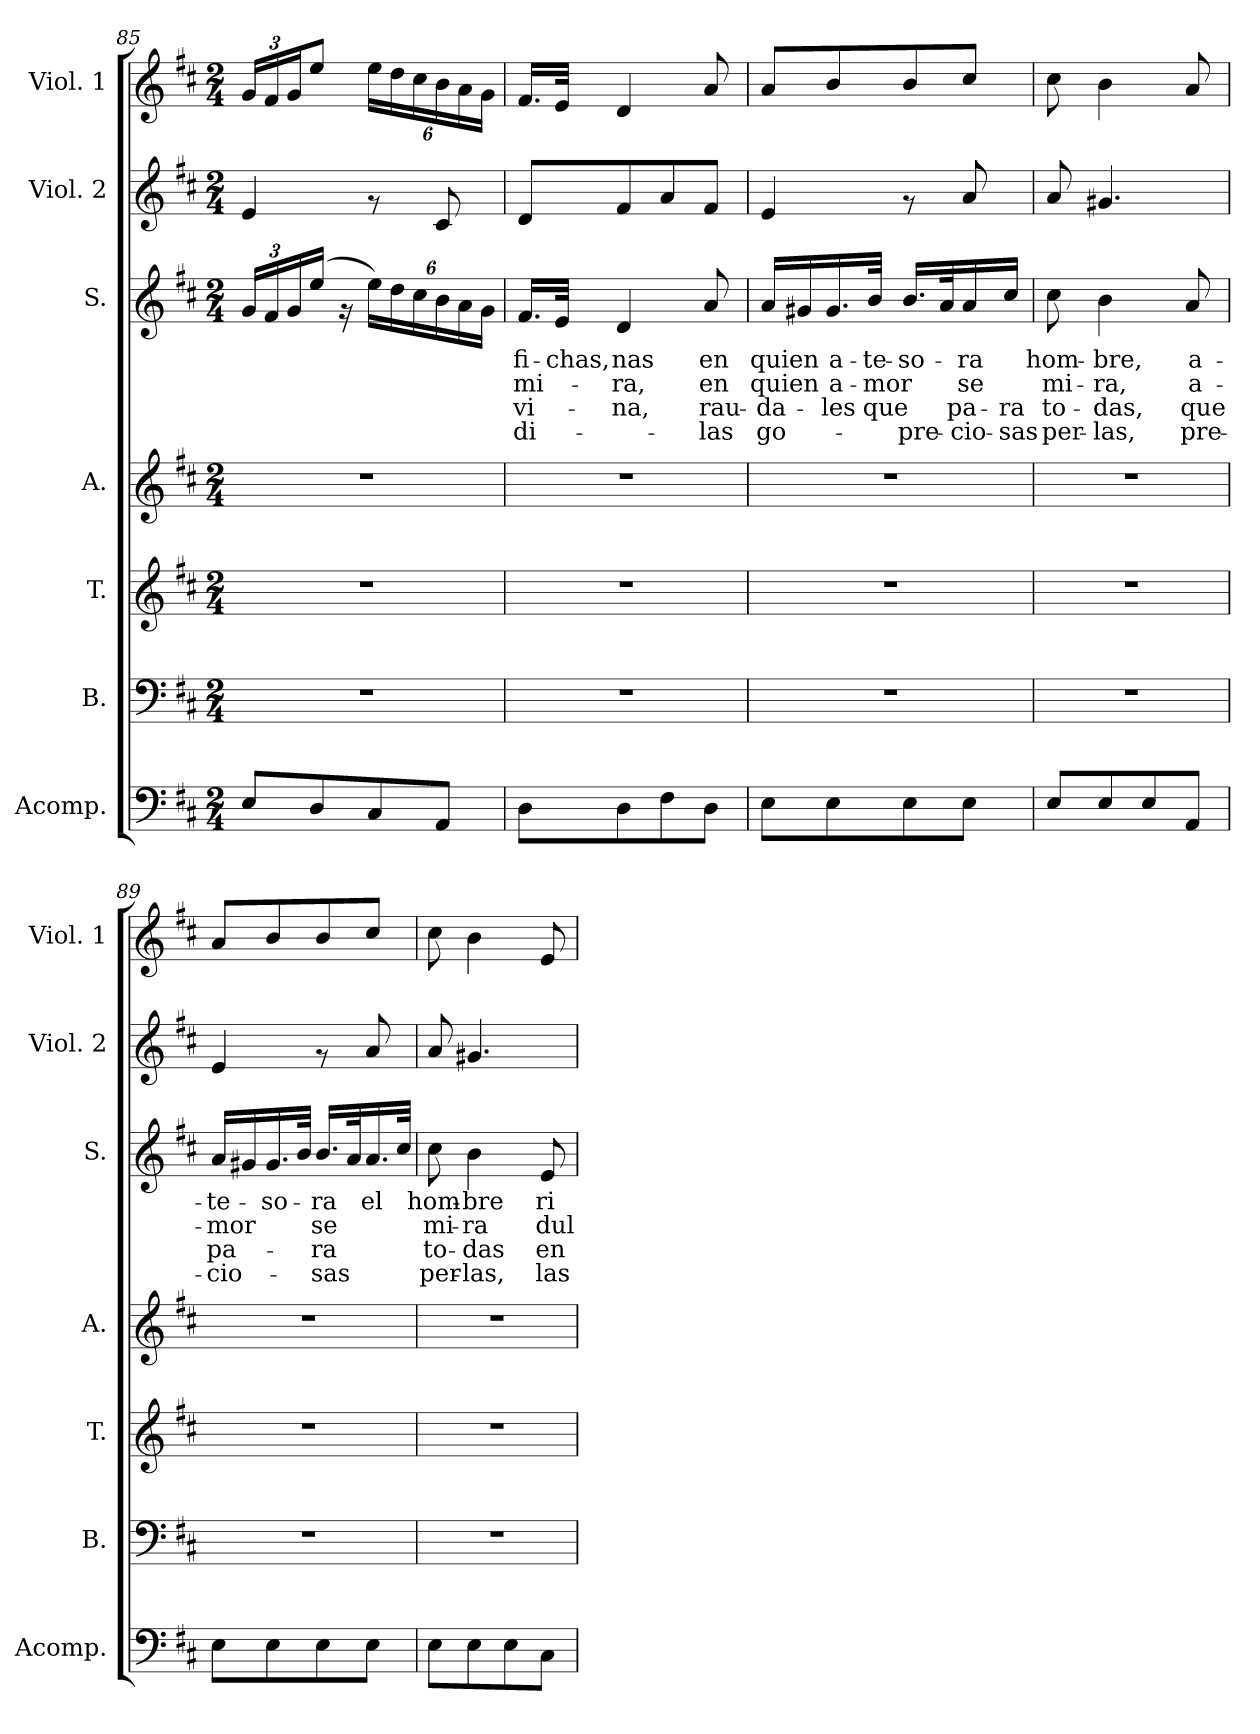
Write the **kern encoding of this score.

**kern	**kern	**kern	**kern	**kern	**text	**text	**text	**text	**kern	**kern
*part7	*part6	*part5	*part4	*part3	*part3	*part3	*part3	*part3	*part2	*part1
*staff7	*staff6	*staff5	*staff4	*staff3	*staff3	*staff3	*staff3	*staff3	*staff2	*staff1
*I"Acomp.	*I"B.	*I"T.	*I"A.	*I"S.	*	*	*	*	*I"Viol. 2	*I"Viol. 1
*I'Acomp.	*I'B.	*I'T.	*I'A.	*I'S.	*	*	*	*	*I'Viol. 2	*I'Viol. 1
!!LO:PB:g=z
*clefF4	*clefF4	*clefG2	*clefG2	*clefG2	*	*	*	*	*clefG2	*clefG2
*k[f#c#]	*k[f#c#]	*k[f#c#]	*k[f#c#]	*k[f#c#]	*	*	*	*	*k[f#c#]	*k[f#c#]
*D:	*D:	*D:	*D:	*D:	*	*	*	*	*D:	*D:
*M2/4	*M2/4	*M2/4	*M2/4	*M2/4	*	*	*	*	*M2/4	*M2/4
*	*	*	*	*Xbrackettup	*	*	*	*	*	*Xbrackettup
=85	=85	=85	=85	=85	=85	=85	=85	=85	=85	=85
8E/L	2r	2r	2r	24g/LL	.	.	.	.	4e/	24g/LL
.	.	.	.	24f#/	.	.	.	.	.	24f#/
.	.	.	.	24g/	.	.	.	.	.	24g/J
8D/	.	.	.	(>16ee/JJ	.	.	.	.	.	8ee/J
.	.	.	.	16rf	.	.	.	.	.	.
8C#/	.	.	.	24ee\LL)	.	.	.	.	8rf	24ee\LL
.	.	.	.	24dd\	.	.	.	.	.	24dd\
.	.	.	.	24cc#\	.	.	.	.	.	24cc#\
*	*	*	*	*Xtuplet	*	*	*	*	*	*Xtuplet
8AA/J	.	.	.	24b\	.	.	.	.	8c#/	24b\
.	.	.	.	24a\	.	.	.	.	.	24a\
.	.	.	.	24g\JJ	.	.	.	.	.	24g\JJ
=86	=86	=86	=86	=86	=86	=86	=86	=86	=86	=86
!	!	!	!	!	!LO:LY:b	!LO:LY:b	!LO:LY:b	!LO:LY:b	!	!
8D\L	2r	2r	2r	16.f#/LL	fi-	mi-	-vi-	di-	8d/L	16.f#/LL
!	!	!	!	!	!LO:LY:b	!	!	!	!	!
.	.	.	.	32e/JJk	-chas,	.	.	.	.	32e/JJk
!	!	!	!	!	!LO:LY:b	!LO:LY:b	!LO:LY:b	!	!	!
8D\	.	.	.	4d/	nas	-ra,	-na,	.	8f#/	4d/
8F#\	.	.	.	.	.	.	.	.	8a/	.
!	!	!	!	!	!LO:LY:b	!LO:LY:b	!LO:LY:b	!LO:LY:b	!	!
8D\J	.	.	.	8a/	en	en	rau-	-las	8f#/J	8a/
=87	=87	=87	=87	=87	=87	=87	=87	=87	=87	=87
!	!	!	!	!	!LO:LY:b	!LO:LY:b	!LO:LY:b	!LO:LY:b	!	!
8E\L	2r	2r	2r	16a/LL	quien	quien	-da-	go-	4e/	8a/L
.	.	.	.	16g#X/	.	.	.	.	.	.
!	!	!	!	!	!LO:LY:b	!LO:LY:b	!LO:LY:b	!	!	!
8E\	.	.	.	16.g#/	a-	a-	-les	.	.	8b/
!	!	!	!	!	!LO:LY:b	!LO:LY:b	!LO:LY:b	!	!	!
.	.	.	.	32b/JJk	-te-	-mor	que	.	.	.
!	!	!	!	!	!LO:LY:b	!	!	!LO:LY:b	!	!
8E\	.	.	.	16.b/LL	-so-	.	.	-pre-	8rf	8b/
.	.	.	.	32a/k	.	.	.	.	.	.
!	!	!	!	!	!LO:LY:b	!LO:LY:b	!LO:LY:b	!LO:LY:b	!	!
8E\J	.	.	.	16a/	-ra	se	pa-	-cio-	8a/	8cc#/J
!	!	!	!	!	!	!	!LO:LY:b	!LO:LY:b	!	!
.	.	.	.	16cc#/JJ	.	.	-ra	-sas	.	.
=88	=88	=88	=88	=88	=88	=88	=88	=88	=88	=88
!	!	!	!	!	!LO:LY:b	!LO:LY:b	!LO:LY:b	!LO:LY:b	!	!
8E/L	2r	2r	2r	8cc#\	hom-	mi-	to-	per-	8a/	8cc#\
!	!	!	!	!	!LO:LY:b	!LO:LY:b	!LO:LY:b	!LO:LY:b	!	!
8E/	.	.	.	4b\	-bre,	-ra,	-das,	-las,	4.g#X/	4b\
8E/	.	.	.	.	.	.	.	.	.	.
!	!	!	!	!	!LO:LY:b	!LO:LY:b	!LO:LY:b	!LO:LY:b	!	!
8AA/J	.	.	.	8a/	a-	a-	que	pre-	.	8a/
!!LO:LB:g=z
=89	=89	=89	=89	=89	=89	=89	=89	=89	=89	=89
!	!	!	!	!	!LO:LY:b	!LO:LY:b	!LO:LY:b	!LO:LY:b	!	!
8E\L	2r	2r	2r	16a/LL	-te-	-mor	pa-	-cio-	4e/	8a/L
.	.	.	.	16g#X/	.	.	.	.	.	.
!	!	!	!	!	!LO:LY:b	!	!	!	!	!
8E\	.	.	.	16.g#/	-so-	.	.	.	.	8b/
.	.	.	.	32b/JJk	.	.	.	.	.	.
!	!	!	!	!	!LO:LY:b	!LO:LY:b	!LO:LY:b	!LO:LY:b	!	!
8E\	.	.	.	16.b/LL	-ra	se	-ra	-sas	8rf	8b/
.	.	.	.	32a/k	.	.	.	.	.	.
!	!	!	!	!	!LO:LY:b	!	!	!	!	!
8E\J	.	.	.	16.a/	el	.	.	.	8a/	8cc#/J
.	.	.	.	32cc#/JJk	.	.	.	.	.	.
=90	=90	=90	=90	=90	=90	=90	=90	=90	=90	=90
!	!	!	!	!	!LO:LY:b	!LO:LY:b	!LO:LY:b	!LO:LY:b	!	!
8E\L	2r	2r	2r	8cc#\	hom-	mi-	to-	per-	8a/	8cc#\
!	!	!	!	!	!LO:LY:b	!LO:LY:b	!LO:LY:b	!LO:LY:b	!	!
8E\	.	.	.	4b\	-bre	-ra	-das	-las,	4.g#X/	4b\
8E\	.	.	.	.	.	.	.	.	.	.
!	!	!	!	!	!LO:LY:b	!LO:LY:b	!LO:LY:b	!LO:LY:b	!	!
8C#\J	.	.	.	8e/	ri-	dul-	en	las	.	8e/
=	=	=	=	=	=	=	=	=	=	=
*-	*-	*-	*-	*-	*-	*-	*-	*-	*-	*-
